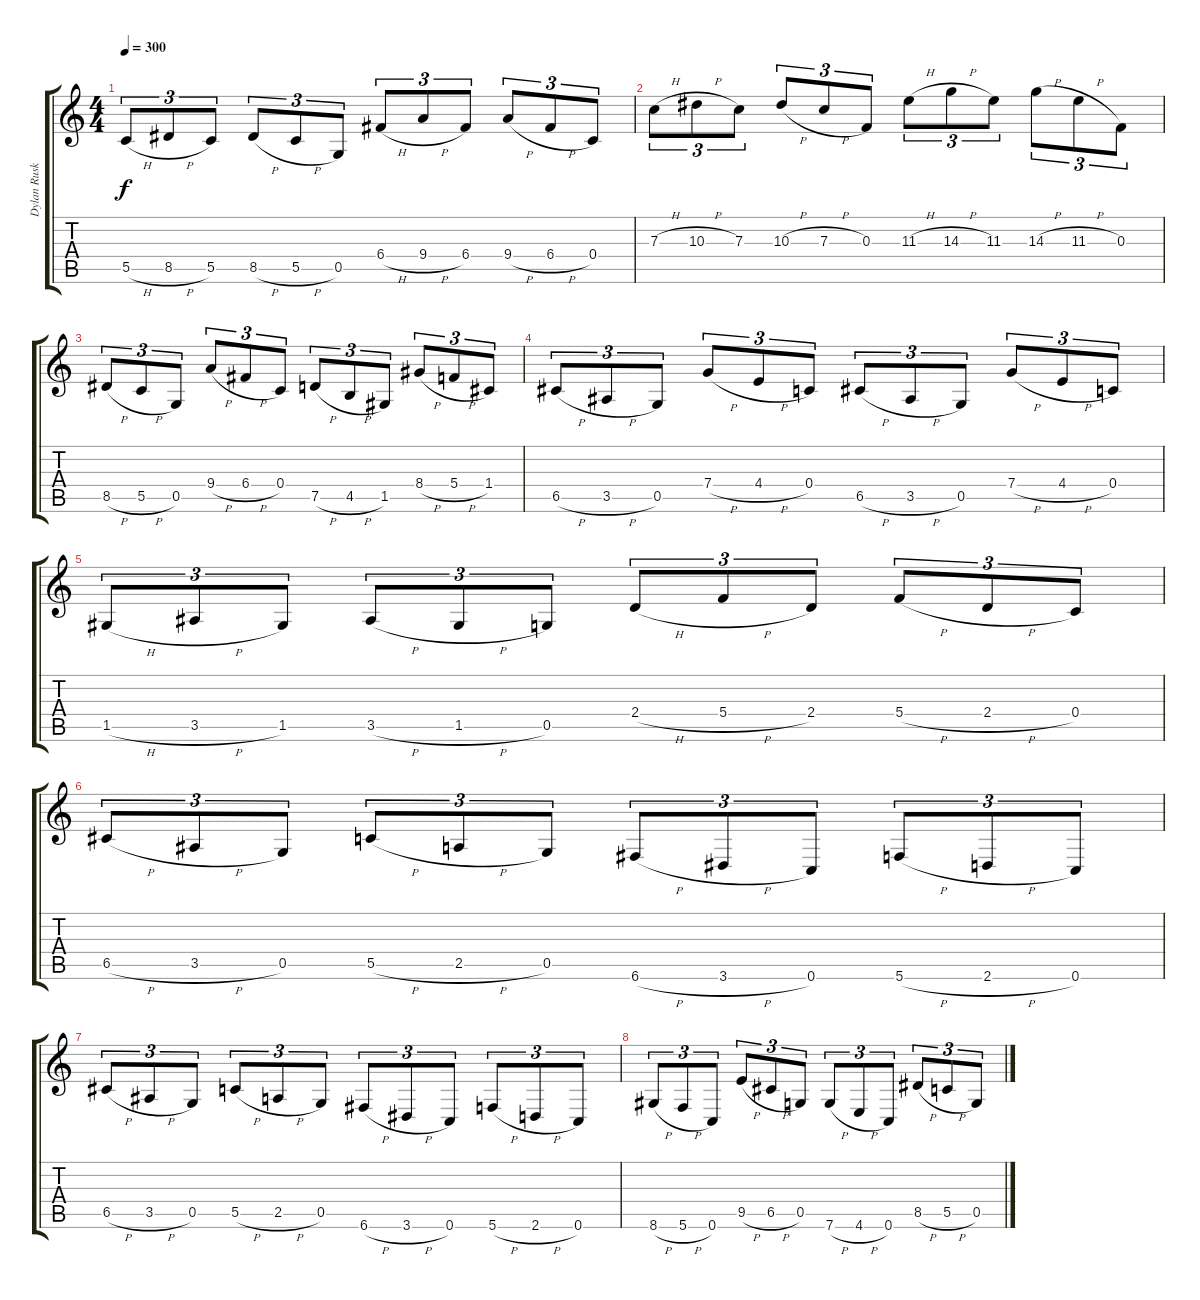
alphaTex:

\track ("Dylan Ruskin" "Dylan Rusk") {instrument distortionguitar}
\staff {score tabs}
\tuning (D4 A3 F3 C3 G2 C2) {hide}
\ts (4 4)
\tempo 300
\clef g2
\ks c
5.5{h}.8{tu (3 2) dy f} 8.5{h}.8{tu (3 2)} 5.5.8{tu (3 2)} 8.5{h}.8{tu (3 2)} 5.5{h}.8{tu (3 2)} 0.5.8{tu (3 2)} 6.4{h}.8{tu (3 2)} 9.4{h}.8{tu (3 2)} 6.4.8{tu (3 2)} 9.4{h}.8{tu (3 2)} 6.4{h}.8{tu (3 2)} 0.4.8{tu (3 2)} |
7.3{h}.8{tu (3 2)} 10.3{h}.8{tu (3 2)} 7.3.8{tu (3 2)} 10.3{h}.8{tu (3 2)} 7.3{h}.8{tu (3 2)} 0.3.8{tu (3 2)} 11.3{h}.8{tu (3 2)} 14.3{h}.8{tu (3 2)} 11.3.8{tu (3 2)} 14.3{h}.8{tu (3 2)} 11.3{h}.8{tu (3 2)} 0.3.8{tu (3 2)} |
8.5{h}.8{tu (3 2)} 5.5{h}.8{tu (3 2)} 0.5.8{tu (3 2)} 9.4{h}.8{tu (3 2)} 6.4{h}.8{tu (3 2)} 0.4.8{tu (3 2)} 7.5{h}.8{tu (3 2)} 4.5{h}.8{tu (3 2)} 1.5.8{tu (3 2)} 8.4{h}.8{tu (3 2)} 5.4{h}.8{tu (3 2)} 1.4.8{tu (3 2)} |
6.5{h}.8{tu (3 2)} 3.5{h}.8{tu (3 2)} 0.5.8{tu (3 2)} 7.4{h}.8{tu (3 2)} 4.4{h}.8{tu (3 2)} 0.4.8{tu (3 2)} 6.5{h}.8{tu (3 2)} 3.5{h}.8{tu (3 2)} 0.5.8{tu (3 2)} 7.4{h}.8{tu (3 2)} 4.4{h}.8{tu (3 2)} 0.4.8{tu (3 2)} |
1.5{h}.8{tu (3 2)} 3.5{h}.8{tu (3 2)} 1.5.8{tu (3 2)} 3.5{h}.8{tu (3 2)} 1.5{h}.8{tu (3 2)} 0.5.8{tu (3 2)} 2.4{h}.8{tu (3 2)} 5.4{h}.8{tu (3 2)} 2.4.8{tu (3 2)} 5.4{h}.8{tu (3 2)} 2.4{h}.8{tu (3 2)} 0.4.8{tu (3 2)} |
6.5{h}.8{tu (3 2)} 3.5{h}.8{tu (3 2)} 0.5.8{tu (3 2)} 5.5{h}.8{tu (3 2)} 2.5{h}.8{tu (3 2)} 0.5.8{tu (3 2)} 6.6{h}.8{tu (3 2)} 3.6{h}.8{tu (3 2)} 0.6.8{tu (3 2)} 5.6{h}.8{tu (3 2)} 2.6{h}.8{tu (3 2)} 0.6.8{tu (3 2)} |
6.5{h}.8{tu (3 2)} 3.5{h}.8{tu (3 2)} 0.5.8{tu (3 2)} 5.5{h}.8{tu (3 2)} 2.5{h}.8{tu (3 2)} 0.5.8{tu (3 2)} 6.6{h}.8{tu (3 2)} 3.6{h}.8{tu (3 2)} 0.6.8{tu (3 2)} 5.6{h}.8{tu (3 2)} 2.6{h}.8{tu (3 2)} 0.6.8{tu (3 2)} |
8.6{h}.8{tu (3 2)} 5.6{h}.8{tu (3 2)} 0.6.8{tu (3 2)} 9.5{h}.8{tu (3 2)} 6.5{h}.8{tu (3 2)} 0.5.8{tu (3 2)} 7.6{h}.8{tu (3 2)} 4.6{h}.8{tu (3 2)} 0.6.8{tu (3 2)} 8.5{h}.8{tu (3 2)} 5.5{h}.8{tu (3 2)} 0.5.8{tu (3 2)}
